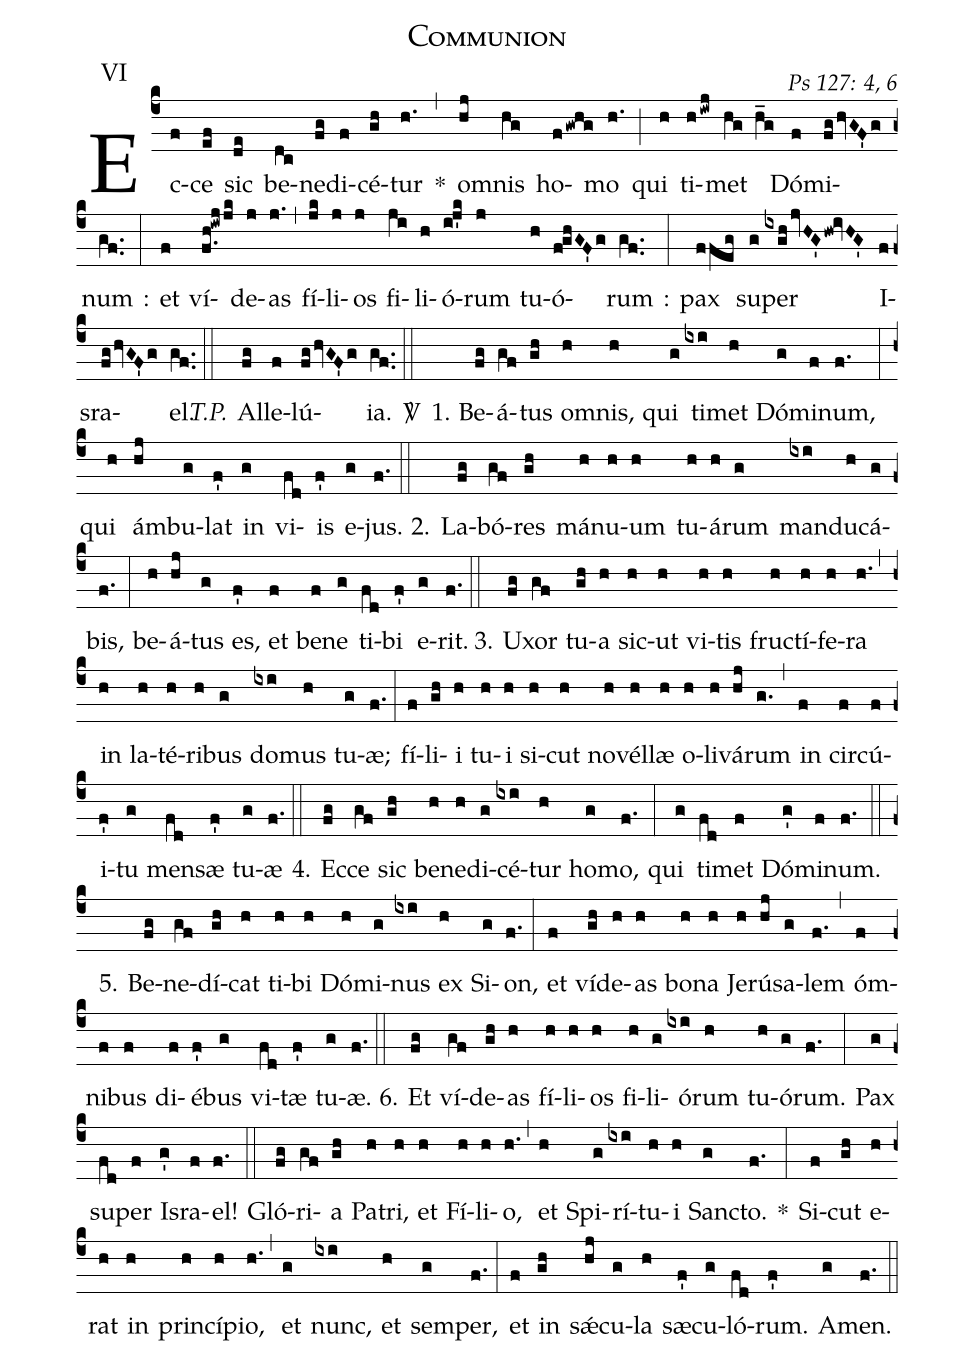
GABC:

name: Communion;
commentary: Ps 127: 4, 6;
annotation: VI;
%%
(c4)
Ec(f)ce(ef) sic(de) be(dc)ne(fg)di(f)cé(gh)tur(h.) *(,) om(hj)nis(hg) ho(fgwhg)mo(h.) (;) qui(h) ti(hiwj)met(hg h_g) Dó(f)mi(fghvGF'g)num(gf..) :(:) et(f) ví(f.h!iwjjk)de(j)as(j.) (,) fí(jk)li(j)os(j) fi(ji)li(h)ó(i!j'k)rum(j) tu(h)ó(fghGF'g)rum(gf..) :(:) pax(ffeg) su(g)per(ixghjvHG'hw!ivHG') I(f)sra(fghvGF'g)el.(gf..) (::) <i>T.P.</i>() Al(fg)le(f)lú(fghvGF'g)ia.(gf..) (::)
<sp>V/</sp>()
1.() Be(fg)á(gf)tus(gh) om(h)nis,(h) qui(g) ti(ixi)met(h) Dó(g)mi(f)num,(f.) (:) qui(h) ám(hj)bu(g)lat(f') in(g) vi(fd)is(f') e(g)jus.(f.) (::)
2.() La(fg)bó(gf)res(gh) má(h)nu(h)um(h) tu(h)á(h)rum(g) man(ixi)du(h)cá(g)bis,(f.) (:) be(h)á(hj)tus(g) es,(f') et(f) be(f)ne(g) ti(fd)bi(f') e(g)rit.(f.) (::)
3.() U(fg)xor(gf) tu(gh)a(h) sic(h)ut(h) vi(h)tis(h) fruc(h)tí(h)fe(h)ra(h.) (,) in(h) la(h)té(h)ri(h)bus(g) do(ixi)mus(h) tu(g)æ;(f.) (:) fí(f)li(gh)i(h) tu(h)i(h) si(h)cut(h) no(h)vél(h)læ(h) o(h)li(h)vá(hj)rum(g.) (,) in(f) cir(f)cú(f)i(f')tu(g) men(fd)sæ(f') tu(g)æ(f.) (::)
4.() Ec(fg)ce(gf) sic(gh) be(h)ne(h)di(g)cé(ixi)tur(h) ho(g)mo,(f.) (:) qui(g) ti(fd)met(f) Dó(g')mi(f)num.(f.) (::)
5.() Be(fg)ne(gf)dí(gh)cat(h) ti(h)bi(h) Dó(h)mi(g)nus(ixi) ex(h) Si(g)on,(f.) (:) et(f) ví(gh)de(h)as(h) bo(h)na(h) Je(h)rú(hj)sa(g)lem(f.) (,) óm(f)ni(f)bus(f) di(f)é(f')bus(g) vi(fd)tæ(f') tu(g)æ.(f.) (::)
6.() Et(fg) ví(gf)de(gh)as(h) fí(h)li(h)os(h) fi(h)li(g)ó(ixi)rum(h) tu(h)ó(g)rum.(f.) (:) Pax(g) su(fd)per(f) Is(g')ra(f)el!(f.) (::)
Gló(fg)ri(gf)a(gh) Pa(h)tri,(h) et(h) Fí(h)li(h)o,(h.) (,) et(h) Spi(g)rí(ixi)tu(h)i(h) San(g)cto.(f.) *(:) Si(f)cut(gh) e(h)rat(h) in(h) prin(h)cí(h)pio,(h.) (,) et(g) nunc,(ixi) et(h) sem(g)per,(f.) (:) et(f) in(gh) sǽ(hj)cu(g)la(h) sæ(f')cu(g)ló(fd)rum.(f') A(g)men.(f.) (::)
